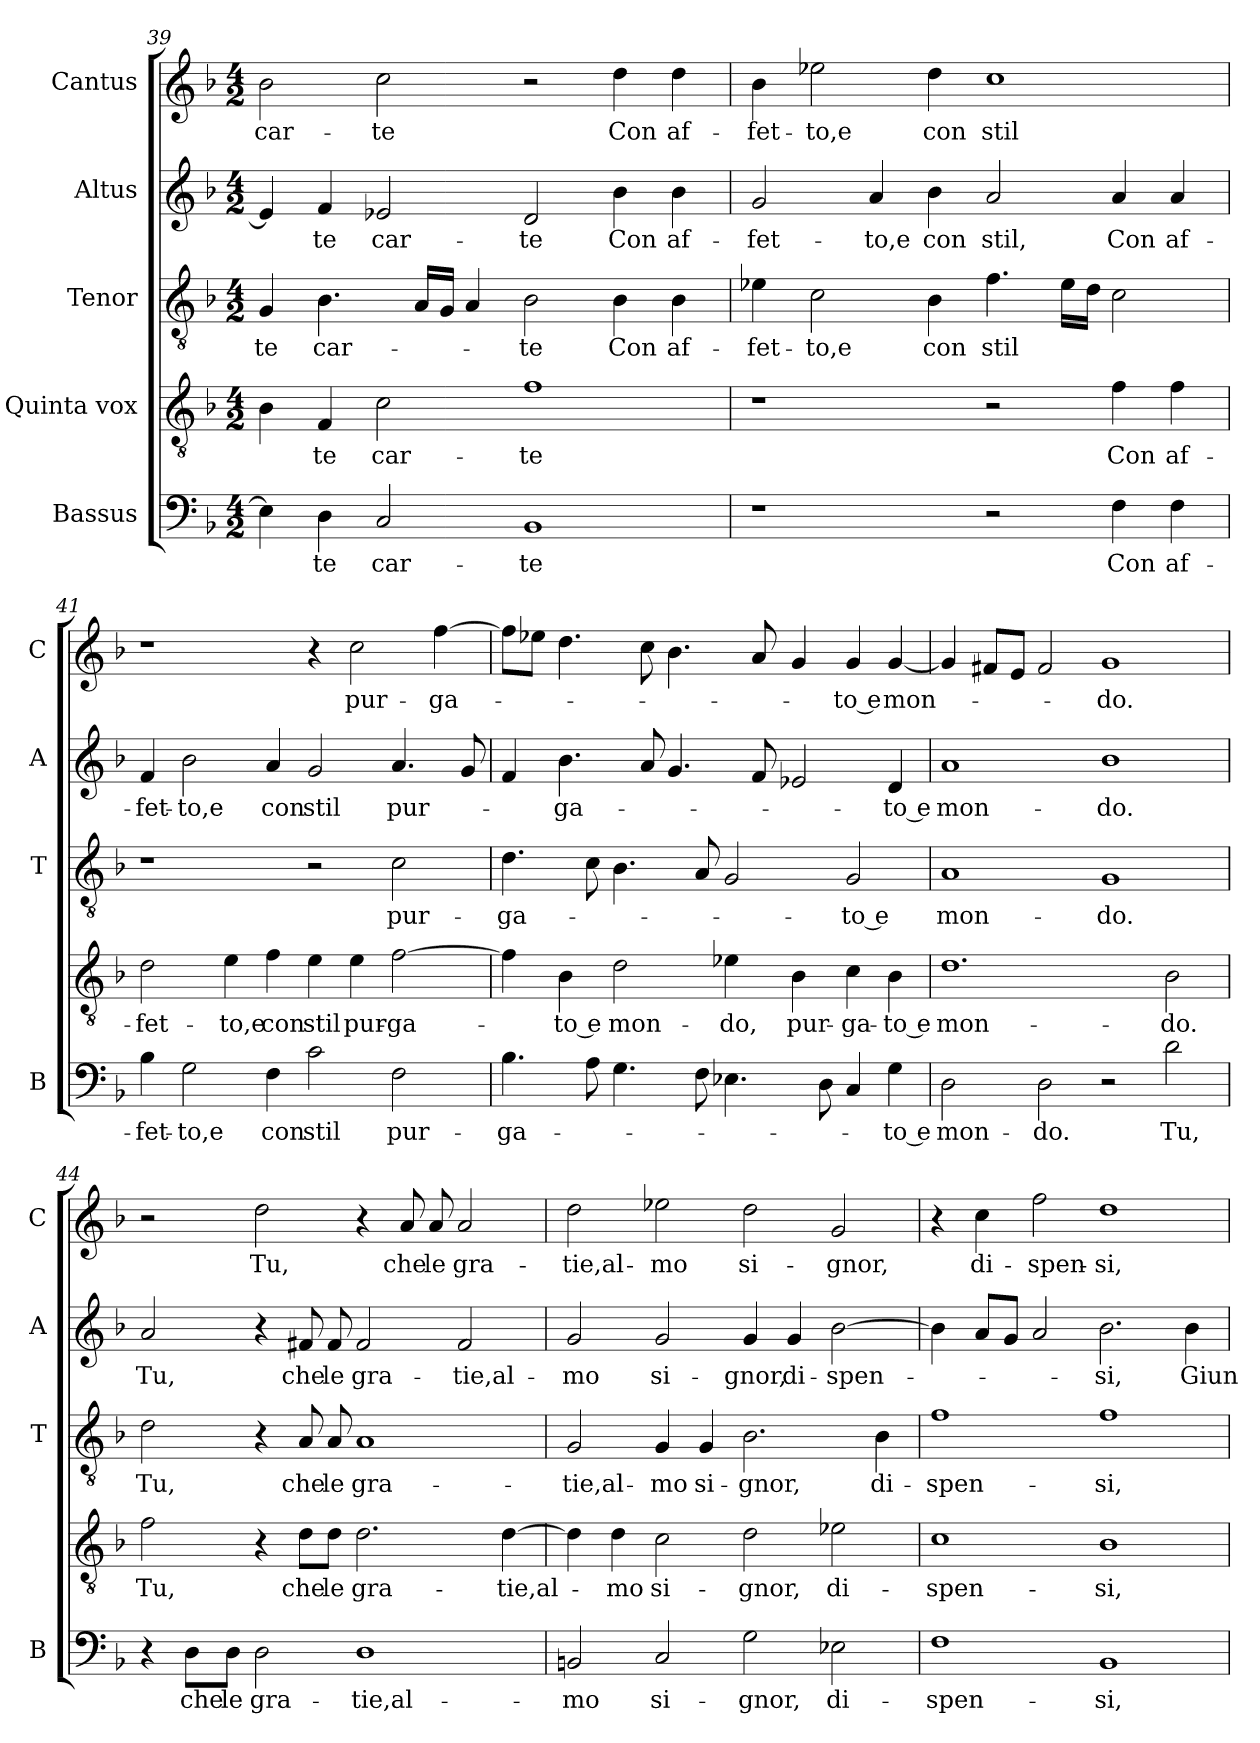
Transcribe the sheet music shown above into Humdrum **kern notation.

**kern	**text	**kern	**text	**kern	**text	**kern	**text	**kern	**text
*part5	*part5	*part4	*part4	*part3	*part3	*part2	*part2	*part1	*part1
*staff5	*staff5	*staff4	*staff4	*staff3	*staff3	*staff2	*staff2	*staff1	*staff1
*I"Bassus	*	*I"Quinta vox	*	*I"Tenor	*	*I"Altus	*	*I"Cantus	*
*I'B	*	*	*	*I'T	*	*I'A	*	*I'C	*
*clefF4	*	*clefGv2	*	*clefGv2	*	*clefG2	*	*clefG2	*
*k[b-]	*	*k[b-]	*	*k[b-]	*	*k[b-]	*	*k[b-]	*
*F:	*	*F:	*	*F:	*	*F:	*	*F:	*
*M4/2	*	*M4/2	*	*M4/2	*	*M4/2	*	*M4/2	*
=39	=39	=39	=39	=39	=39	=39	=39	=39	=39
!	!	!	!	!	!LO:LY:b	!	!	!	!LO:LY:b
4E-\]	.	4B-\	.	4G/	-te	4e-/]	.	2b-\	car-
!	!LO:LY:b	!	!LO:LY:b	!	!LO:LY:b	!	!LO:LY:b	!	!
4D\	-te	4F/	-te	4.B-\	car-	4f/	-te	.	.
!	!LO:LY:b	!	!LO:LY:b	!	!	!	!LO:LY:b	!	!LO:LY:b
2C/	car-	2c\	car-	.	.	2e-X/	car-	2cc\	-te
.	.	.	.	16A/LL	.	.	.	.	.
.	.	.	.	16G/JJ	.	.	.	.	.
.	.	.	.	4A/	.	.	.	.	.
!	!LO:LY:b	!	!LO:LY:b	!	!LO:LY:b	!	!LO:LY:b	!	!
1BB-	-te	1f	-te	2B-\	-te	2d/	-te	2r	.
!	!	!	!	!	!LO:LY:b	!	!LO:LY:b	!	!LO:LY:b
.	.	.	.	4B-\	Con	4b-\	Con	4dd\	Con
!	!	!	!	!	!LO:LY:b	!	!LO:LY:b	!	!LO:LY:b
.	.	.	.	4B-\	af-	4b-\	af-	4dd\	af-
=40	=40	=40	=40	=40	=40	=40	=40	=40	=40
!	!	!	!	!	!LO:LY:b	!	!LO:LY:b	!	!LO:LY:b
1r	.	1r	.	4e-X\	-fet-	2g/	-fet-	4b-\	-fet-
!	!	!	!	!	!LO:LY:b	!	!	!	!LO:LY:b
.	.	.	.	2c\	-to,e	.	.	2ee-X\	-to,e
!	!	!	!	!	!	!	!LO:LY:b	!	!
.	.	.	.	.	.	4a/	-to,e	.	.
!	!	!	!	!	!LO:LY:b	!	!LO:LY:b	!	!LO:LY:b
.	.	.	.	4B-\	con	4b-\	con	4dd\	con
!	!	!	!	!	!LO:LY:b	!	!LO:LY:b	!	!LO:LY:b
2r	.	2r	.	4.f\	stil	2a/	stil,	1cc	stil
.	.	.	.	16e-\LL	.	.	.	.	.
.	.	.	.	16d\JJ	.	.	.	.	.
!	!LO:LY:b	!	!LO:LY:b	!	!	!	!LO:LY:b	!	!
4F\	Con	4f\	Con	2c\	.	4a/	Con	.	.
!	!LO:LY:b	!	!LO:LY:b	!	!	!	!LO:LY:b	!	!
4F\	af-	4f\	af-	.	.	4a/	af-	.	.
!!LO:LB:g=z
=41	=41	=41	=41	=41	=41	=41	=41	=41	=41
!	!LO:LY:b	!	!LO:LY:b	!	!	!	!LO:LY:b	!	!
4B-\	-fet-	2d\	-fet-	1r	.	4f/	-fet-	1r	.
!	!LO:LY:b	!	!	!	!	!	!LO:LY:b	!	!
2G\	-to,e	.	.	.	.	2b-\	-to,e	.	.
!	!	!	!LO:LY:b	!	!	!	!	!	!
.	.	4e\	-to,e	.	.	.	.	.	.
!	!LO:LY:b	!	!LO:LY:b	!	!	!	!LO:LY:b	!	!
4F\	con	4f\	con	.	.	4a/	con	.	.
!	!LO:LY:b	!	!LO:LY:b	!	!	!	!LO:LY:b	!	!
2c\	stil	4e\	stil	2r	.	2g/	stil	4r	.
!	!	!	!LO:LY:b	!	!	!	!	!	!LO:LY:b
.	.	4e\	pur-	.	.	.	.	2cc\	pur-
!	!LO:LY:b	!	!LO:LY:b	!	!LO:LY:b	!	!LO:LY:b	!	!
2F\	pur-	[2f\	-ga-	2c\	pur-	4.a/	pur-	.	.
!	!	!	!	!	!	!	!	!	!LO:LY:b
.	.	.	.	.	.	.	.	[4ff\	-ga-
.	.	.	.	.	.	8g/	.	.	.
=42	=42	=42	=42	=42	=42	=42	=42	=42	=42
!	!LO:LY:b	!	!	!	!LO:LY:b	!	!	!	!
4.B-\	-ga-	4f\]	.	4.d\	-ga-	4f/	.	8ff\L]	.
.	.	.	.	.	.	.	.	8ee-X\J	.
!	!	!	!LO:LY:b	!	!	!	!LO:LY:b	!	!
.	.	4B-\	-to e	.	.	4.b-\	-ga-	4.dd\	.
8A\	.	.	.	8c\	.	.	.	.	.
!	!	!	!LO:LY:b	!	!	!	!	!	!
4.G\	.	2d\	mon-	4.B-\	.	.	.	.	.
.	.	.	.	.	.	8a/	.	8cc\	.
.	.	.	.	.	.	4.g/	.	4.b-\	.
8F\	.	.	.	8A/	.	.	.	.	.
!	!	!	!LO:LY:b	!	!	!	!	!	!
4.E-X\	.	4e-X\	-do,	2G/	.	.	.	.	.
.	.	.	.	.	.	8f/	.	8a/	.
!	!	!	!LO:LY:b	!	!	!	!	!	!
.	.	4B-\	pur-	.	.	2e-X/	.	4g/	.
8D\	.	.	.	.	.	.	.	.	.
!	!	!	!LO:LY:b	!	!LO:LY:b	!	!	!	!LO:LY:b
4C/	.	4c\	-ga-	2G/	-to e	.	.	4g/	-to e
!	!LO:LY:b	!	!LO:LY:b	!	!	!	!LO:LY:b	!	!LO:LY:b
4G\	-to e	4B-\	-to e	.	.	4d/	-to e	[4g/	mon-
=43	=43	=43	=43	=43	=43	=43	=43	=43	=43
!	!LO:LY:b	!	!LO:LY:b	!	!LO:LY:b	!	!LO:LY:b	!	!
2D\	mon-	1.d	mon-	1A	mon-	1a	mon-	4g/]	.
.	.	.	.	.	.	.	.	8f#X/L	.
.	.	.	.	.	.	.	.	8e/J	.
!	!LO:LY:b	!	!	!	!	!	!	!	!
2D\	-do.	.	.	.	.	.	.	2f#/	.
!	!	!	!	!	!LO:LY:b	!	!LO:LY:b	!	!LO:LY:b
2r	.	.	.	1G	-do.	1b-	-do.	1g	-do.
!	!LO:LY:b	!	!LO:LY:b	!	!	!	!	!	!
2d\	Tu,	2B-\	-do.	.	.	.	.	.	.
!!LO:LB:g=z
=44	=44	=44	=44	=44	=44	=44	=44	=44	=44
!	!	!	!LO:LY:b	!	!LO:LY:b	!	!LO:LY:b	!	!
4r	.	2f\	Tu,	2d\	Tu,	2a/	Tu,	2r	.
!	!LO:LY:b	!	!	!	!	!	!	!	!
8D\L	che	.	.	.	.	.	.	.	.
!	!LO:LY:b	!	!	!	!	!	!	!	!
8D\J	le	.	.	.	.	.	.	.	.
!	!LO:LY:b	!	!	!	!	!	!	!	!LO:LY:b
2D\	gra-	4r	.	4r	.	4r	.	2dd\	Tu,
!	!	!	!LO:LY:b	!	!LO:LY:b	!	!LO:LY:b	!	!
.	.	8d\L	che	8A/	che	8f#X/	che	.	.
!	!	!	!LO:LY:b	!	!LO:LY:b	!	!LO:LY:b	!	!
.	.	8d\J	le	8A/	le	8f#/	le	.	.
!	!LO:LY:b	!	!LO:LY:b	!	!LO:LY:b	!	!LO:LY:b	!	!
1D	-tie,al-	2.d\	gra-	1A	gra-	2f#/	gra-	4r	.
!	!	!	!	!	!	!	!	!	!LO:LY:b
.	.	.	.	.	.	.	.	8a/	che
!	!	!	!	!	!	!	!	!	!LO:LY:b
.	.	.	.	.	.	.	.	8a/	le
!	!	!	!	!	!	!	!LO:LY:b	!	!LO:LY:b
.	.	.	.	.	.	2f#/	-tie,al-	2a/	gra-
!	!	!	!LO:LY:b	!	!	!	!	!	!
.	.	[4d\	-tie,al-	.	.	.	.	.	.
=45	=45	=45	=45	=45	=45	=45	=45	=45	=45
!	!LO:LY:b	!	!	!	!LO:LY:b	!	!LO:LY:b	!	!LO:LY:b
2BBn/	-mo	4d\]	.	2G/	-tie,al-	2g/	-mo	2dd\	-tie,al-
!	!	!	!LO:LY:b	!	!	!	!	!	!
.	.	4d\	-mo	.	.	.	.	.	.
!	!LO:LY:b	!	!LO:LY:b	!	!LO:LY:b	!	!LO:LY:b	!	!LO:LY:b
2C/	si-	2c\	si-	4G/	-mo	2g/	si-	2ee-X\	-mo
!	!	!	!	!	!LO:LY:b	!	!	!	!
.	.	.	.	4G/	si-	.	.	.	.
!	!LO:LY:b	!	!LO:LY:b	!	!LO:LY:b	!	!LO:LY:b	!	!LO:LY:b
2G\	-gnor,	2d\	-gnor,	2.B-\	-gnor,	4g/	-gnor,	2dd\	si-
!	!	!	!	!	!	!	!LO:LY:b	!	!
.	.	.	.	.	.	4g/	di-	.	.
!	!LO:LY:b	!	!LO:LY:b	!	!	!	!LO:LY:b	!	!LO:LY:b
2E-X\	di-	2e-X\	di-	.	.	[2b-\	-spen-	2g/	-gnor,
!	!	!	!	!	!LO:LY:b	!	!	!	!
.	.	.	.	4B-\	di-	.	.	.	.
=46	=46	=46	=46	=46	=46	=46	=46	=46	=46
!	!LO:LY:b	!	!LO:LY:b	!	!LO:LY:b	!	!	!	!
1F	-spen-	1c	-spen-	1f	-spen-	4b-\]	.	4r	.
!	!	!	!	!	!	!	!	!	!LO:LY:b
.	.	.	.	.	.	8a/L	.	4cc\	di-
.	.	.	.	.	.	8g/J	.	.	.
!	!	!	!	!	!	!	!	!	!LO:LY:b
.	.	.	.	.	.	2a/	.	2ff\	-spen-
!	!LO:LY:b	!	!LO:LY:b	!	!LO:LY:b	!	!LO:LY:b	!	!LO:LY:b
1BB-	-si,	1B-	-si,	1f	-si,	2.b-\	-si,	1dd	-si,
!	!	!	!	!	!	!	!LO:LY:b	!	!
.	.	.	.	.	.	4b-\	Giun-	.	.
=	=	=	=	=	=	=	=	=	=
*-	*-	*-	*-	*-	*-	*-	*-	*-	*-
